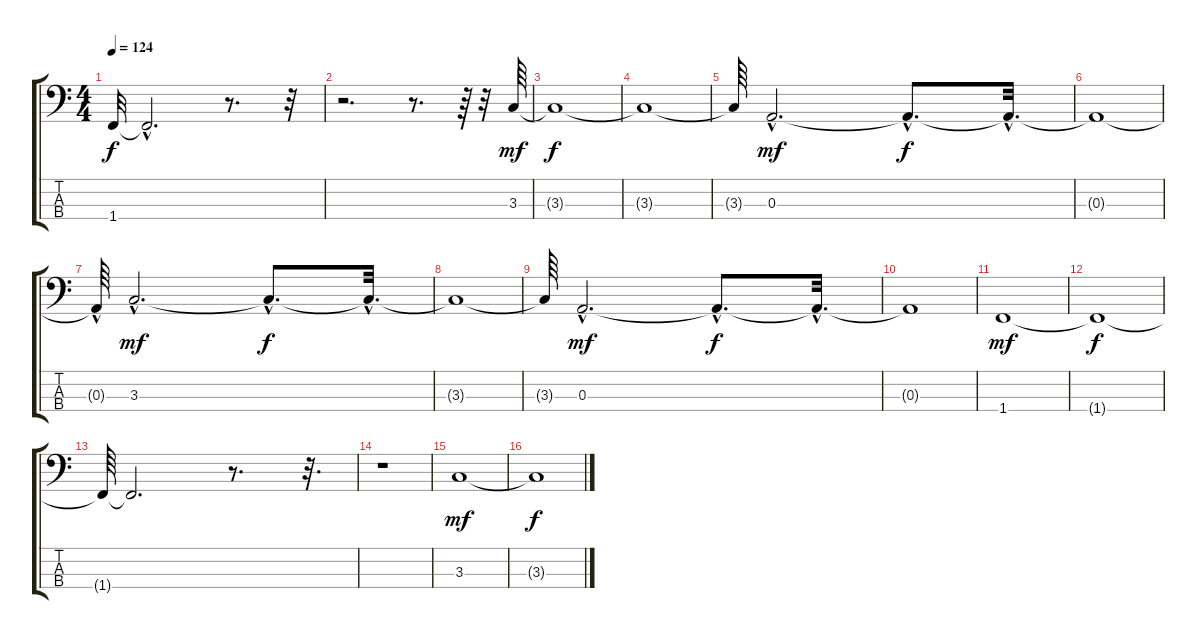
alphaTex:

\track "" {instrument fretlessbass}
\staff {score tabs}
\tuning (G2 D2 A1 E1) {hide}
\ts (4 4)
\tempo 124
\clef f4
\ks c
1.4{t}.32{dy f} 1.4{hac t}.2{d} r.8{d} r.32 |
r.2{d} r.8{d} r.64 r.32 3.3.64{dy mf} |
3.3{t}.1{dy f} |
3.3{t}.1 |
3.3{t}.64 0.3{hac}.2{d dy mf} 0.3{hac t}.8{d dy f} 0.3{hac t}.32{d} |
0.3{t}.1 |
0.3{hac t}.64 3.3{hac}.2{d dy mf} 3.3{hac t}.8{d dy f} 3.3{hac t}.32{d} |
3.3{t}.1 |
3.3{t}.64 0.3{hac}.2{d dy mf} 0.3{hac t}.8{d dy f} 0.3{hac t}.32{d} |
0.3{t}.1 |
1.4.1{dy mf} |
1.4{t}.1{dy f} |
1.4{t}.64 1.4{t}.2{d} r.8{d} r.32{d} |
r.1 |
3.3.1{dy mf} |
3.3{t}.1{dy f}
